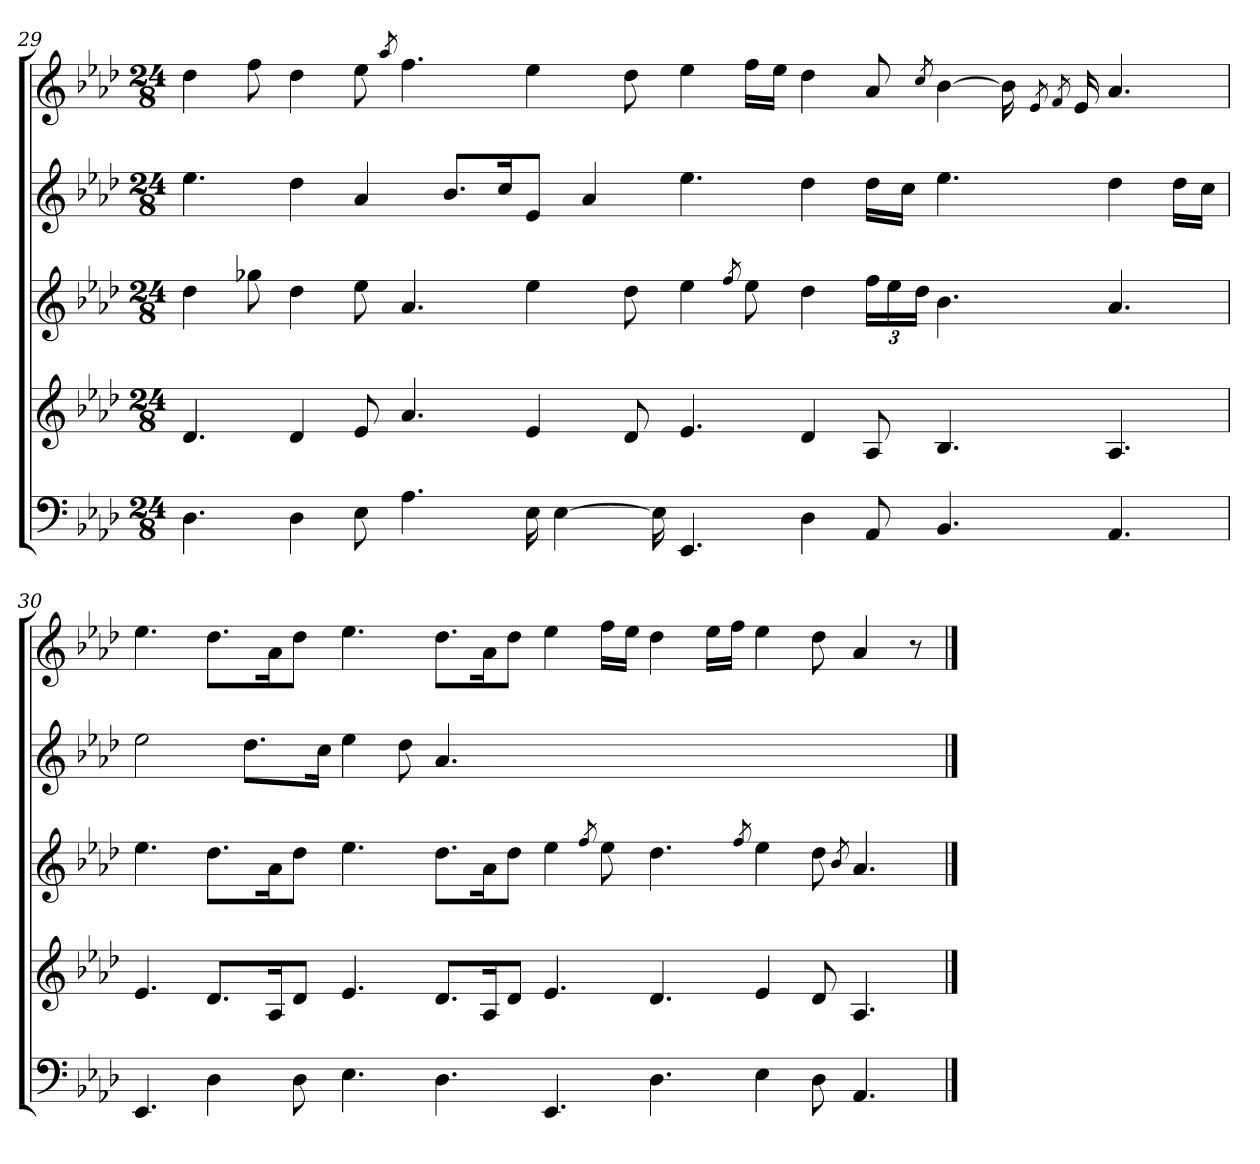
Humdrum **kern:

**kern	**kern	**kern	**kern	**kern
*part5	*part4	*part3	*part2	*part1
*staff5	*staff4	*staff3	*staff2	*staff1
*clefF4	*clefG2	*clefG2	*clefG2	*clefG2
*k[b-e-a-d-]	*k[b-e-a-d-]	*k[b-e-a-d-]	*k[b-e-a-d-]	*k[b-e-a-d-]
*M24/8	*M24/8	*M24/8	*M24/8	*M24/8
=29	=29	=29	=29	=29
4.D-	4.d-	4dd-	4.ee-	4dd-
.	.	8gg-X	.	8ff
4D-	4d-	4dd-	4dd-	4dd-
8E-	8e-	8ee-	4a-	8ee-
.	.	.	.	8qaa-
4.A-	4.a-	4.a-	.	4.ff
.	.	.	8.b-/L	.
.	.	.	16cc/K	.
16E-	4e-	4ee-	8e-/J	4ee-
[4E-	.	.	.	.
.	.	.	4a-	.
.	8d-	8dd-	.	8dd-
16E-]	.	.	.	.
4.EE-	4.e-	4ee-	4.ee-	4ee-
.	.	8qff	.	.
.	.	8ee-	.	16ff\LL
.	.	.	.	16ee-\JJ
4D-	4d-	4dd-	4dd-	4dd-
8AA-	8A-	24ff\LL	16dd-\LL	8a-
.	.	24ee-\	.	.
.	.	.	16cc\JJ	.
.	.	24dd-\JJ	.	.
.	.	.	.	8qcc
4.BB-	4.B-	4.b-	4.ee-	[4b-
.	.	.	.	16b-]
.	.	.	.	8qe-
.	.	.	.	8qf
.	.	.	.	16e-
4.AA-	4.A-	4.a-	4dd-	4.a-
.	.	.	16dd-\LL	.
.	.	.	16cc\JJ	.
=30	=30	=30	=30	=30
4.EE-	4.e-	4.ee-	2ee-	4.ee-
4D-	8.d-/L	8.dd-\L	.	8.dd-\L
.	.	.	8.dd-\L	.
.	16A-/K	16a-\K	.	16a-\K
8D-	8d-/J	8dd-\J	.	8dd-\J
.	.	.	16cc\Jk	.
4.E-	4.e-	4.ee-	4ee-	4.ee-
.	.	.	8dd-	.
4.D-	8.d-/L	8.dd-\L	4.a-	8.dd-\L
.	16A-/K	16a-\K	.	16a-\K
.	8d-/J	8dd-\J	.	8dd-\J
4.EE-	4.e-	4ee-	1.ryy	4ee-
.	.	8qff	.	.
.	.	8ee-	.	16ff\LL
.	.	.	.	16ee-\JJ
4.D-	4.d-	4.dd-	.	4dd-
.	.	.	.	16ee-\LL
.	.	.	.	16ff\JJ
.	.	8qff	.	.
4E-	4e-	4ee-	.	4ee-
8D-	8d-	8dd-	.	8dd-
.	.	8qb-	.	.
4.AA-	4.A-	4.a-	.	4a-
.	.	.	.	8r
==	==	==	==	==
*-	*-	*-	*-	*-
